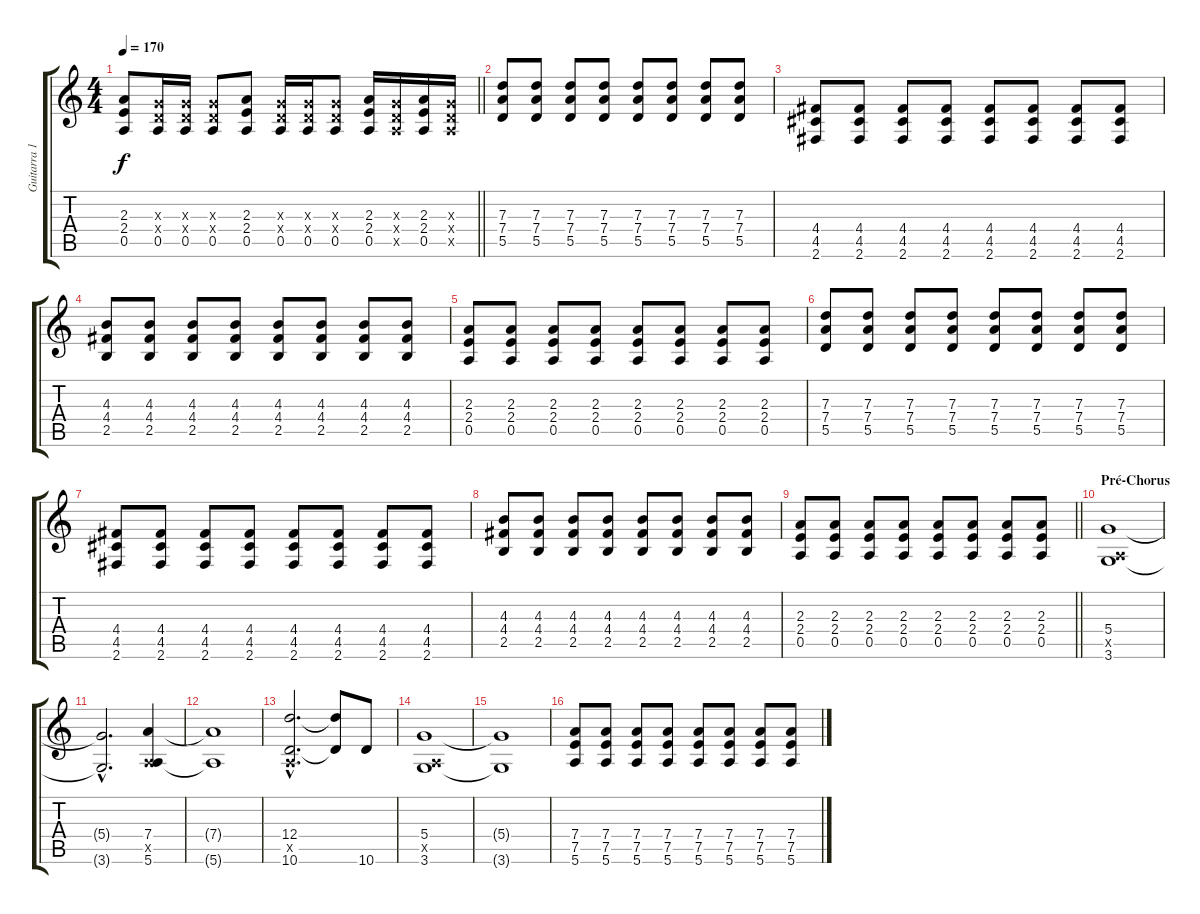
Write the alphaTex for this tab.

\track ("Guitarra 1 - Mathias" "Guitarra 1") {instrument distortionguitar}
\staff {score tabs}
\tuning (E4 B3 G3 D3 A2 E2) {hide}
\ts (4 4)
\tempo 170
\clef g2
\barLineRight lightlight
\ks c
(2.3 2.4 0.5).8{dy f} (0.3{x} 0.4{x} 0.5).16 (0.3{x} 0.4{x} 0.5).16 (0.3{x} 0.4{x} 0.5).8 (2.3 2.4 0.5).8 (0.3{x} 0.4{x} 0.5).16 (0.3{x} 0.4{x} 0.5).16 (0.3{x} 0.4{x} 0.5).8 (2.3 2.4 0.5).16 (0.3{x} 0.4{x} 0.5{x}).16 (2.3 2.4 0.5).16 (0.3{x} 0.4{x} 0.5{x}).16 |
(7.3 7.4 5.5).8 (7.3 7.4 5.5).8 (7.3 7.4 5.5).8 (7.3 7.4 5.5).8 (7.3 7.4 5.5).8 (7.3 7.4 5.5).8 (7.3 7.4 5.5).8 (7.3 7.4 5.5).8 |
(4.4 4.5 2.6).8 (4.4 4.5 2.6).8 (4.4 4.5 2.6).8 (4.4 4.5 2.6).8 (4.4 4.5 2.6).8 (4.4 4.5 2.6).8 (4.4 4.5 2.6).8 (4.4 4.5 2.6).8 |
(4.3 4.4 2.5).8 (4.3 4.4 2.5).8 (4.3 4.4 2.5).8 (4.3 4.4 2.5).8 (4.3 4.4 2.5).8 (4.3 4.4 2.5).8 (4.3 4.4 2.5).8 (4.3 4.4 2.5).8 |
(2.3 2.4 0.5).8 (2.3 2.4 0.5).8 (2.3 2.4 0.5).8 (2.3 2.4 0.5).8 (2.3 2.4 0.5).8 (2.3 2.4 0.5).8 (2.3 2.4 0.5).8 (2.3 2.4 0.5).8 |
(7.3 7.4 5.5).8 (7.3 7.4 5.5).8 (7.3 7.4 5.5).8 (7.3 7.4 5.5).8 (7.3 7.4 5.5).8 (7.3 7.4 5.5).8 (7.3 7.4 5.5).8 (7.3 7.4 5.5).8 |
(4.4 4.5 2.6).8 (4.4 4.5 2.6).8 (4.4 4.5 2.6).8 (4.4 4.5 2.6).8 (4.4 4.5 2.6).8 (4.4 4.5 2.6).8 (4.4 4.5 2.6).8 (4.4 4.5 2.6).8 |
(4.3 4.4 2.5).8 (4.3 4.4 2.5).8 (4.3 4.4 2.5).8 (4.3 4.4 2.5).8 (4.3 4.4 2.5).8 (4.3 4.4 2.5).8 (4.3 4.4 2.5).8 (4.3 4.4 2.5).8 |
\barLineRight lightlight
(2.3 2.4 0.5).8 (2.3 2.4 0.5).8 (2.3 2.4 0.5).8 (2.3 2.4 0.5).8 (2.3 2.4 0.5).8 (2.3 2.4 0.5).8 (2.3 2.4 0.5).8 (2.3 2.4 0.5).8 |
\section ("" "Pré-Chorus")
(5.4 0.5{x} 3.6).1 |
(5.4{hac t} 3.6{hac t}).2{d} (7.4 0.5{x} 5.6).4 |
(7.4{t} 5.6{t}).1 |
(12.4{hac} 0.5{hac x} 10.6{hac}).2{d} (12.4{t} 10.6{t}).8 10.6.8 |
(5.4 0.5{x} 3.6).1 |
(5.4{t} 3.6{t}).1 |
(7.4 7.5 5.6).8 (7.4 7.5 5.6).8 (7.4 7.5 5.6).8 (7.4 7.5 5.6).8 (7.4 7.5 5.6).8 (7.4 7.5 5.6).8 (7.4 7.5 5.6).8 (7.4 7.5 5.6).8
